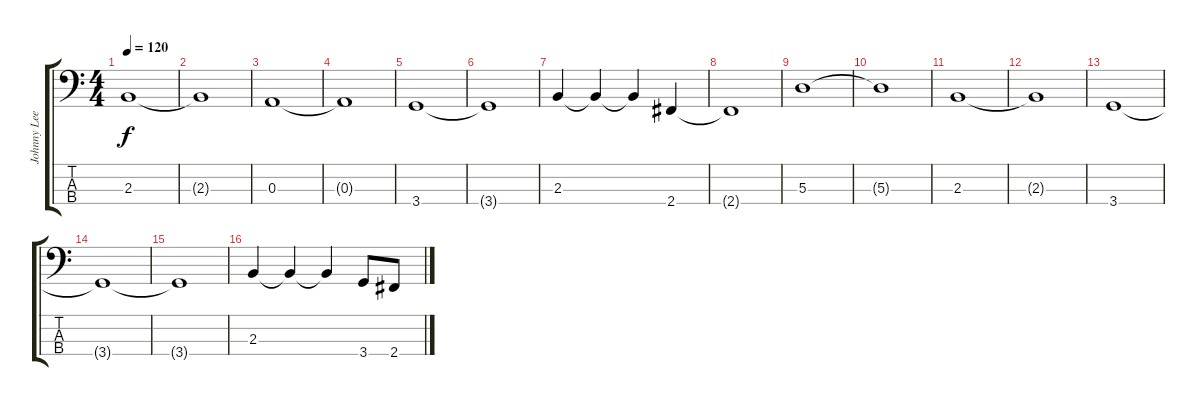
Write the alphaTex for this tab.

\track ("Johnny Lee Middleton" "Johnny Lee") {instrument electricbasspick}
\staff {score tabs}
\tuning (G2 D2 A1 E1) {hide}
\ts (4 4)
\tempo 120
\clef f4
\ks c
2.3.1{dy f} |
2.3{t}.1 |
0.3.1 |
0.3{t}.1 |
3.4.1 |
3.4{t}.1 |
2.3.4 2.3{t}.4 2.3{t}.4 2.4.4 |
2.4{t}.1 |
5.3.1 |
5.3{t}.1 |
2.3.1 |
2.3{t}.1 |
3.4.1 |
3.4{t}.1 |
3.4{t}.1 |
2.3.4 2.3{t}.4 2.3{t}.4 3.4.8 2.4.8
